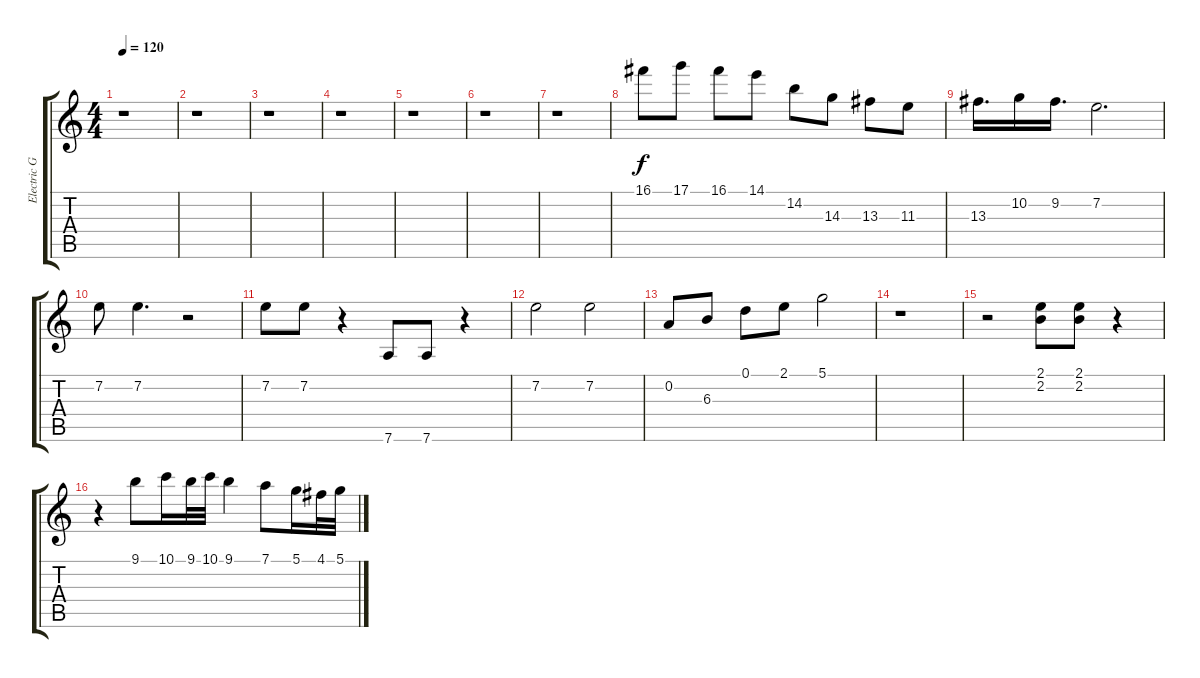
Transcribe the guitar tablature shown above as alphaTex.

\track ("Electric Guitar 2-1" "Electric G") {instrument distortionguitar}
\staff {score tabs}
\tuning (D4 A3 F3 C3 G2 D2) {hide}
\ts (4 4)
\tempo 120
\clef g2
\ks c
r.1{dy f} |
r.1 |
r.1 |
r.1 |
r.1 |
r.1 |
r.1 |
16.1.8 17.1.8 16.1.8 14.1.8 14.2.8 14.3.8 13.3.8 11.3.8 |
13.3.16{d} 10.2.16 9.2.16{d} 7.2.2{d} |
7.2.8 7.2.4{d} r.2 |
7.2.8 7.2.8 r.4 7.6.8 7.6.8 r.4 |
7.2.2 7.2.2 |
0.2.8 6.3.8 0.1.8 2.1.8 5.1.2 |
r.1 |
r.2 (2.1 2.2).8 (2.1 2.2).8 r.4 |
r.4 9.1.8 10.1.16 9.1.32 10.1.32 9.1.4 7.1.8 5.1.16 4.1.32 5.1.32
